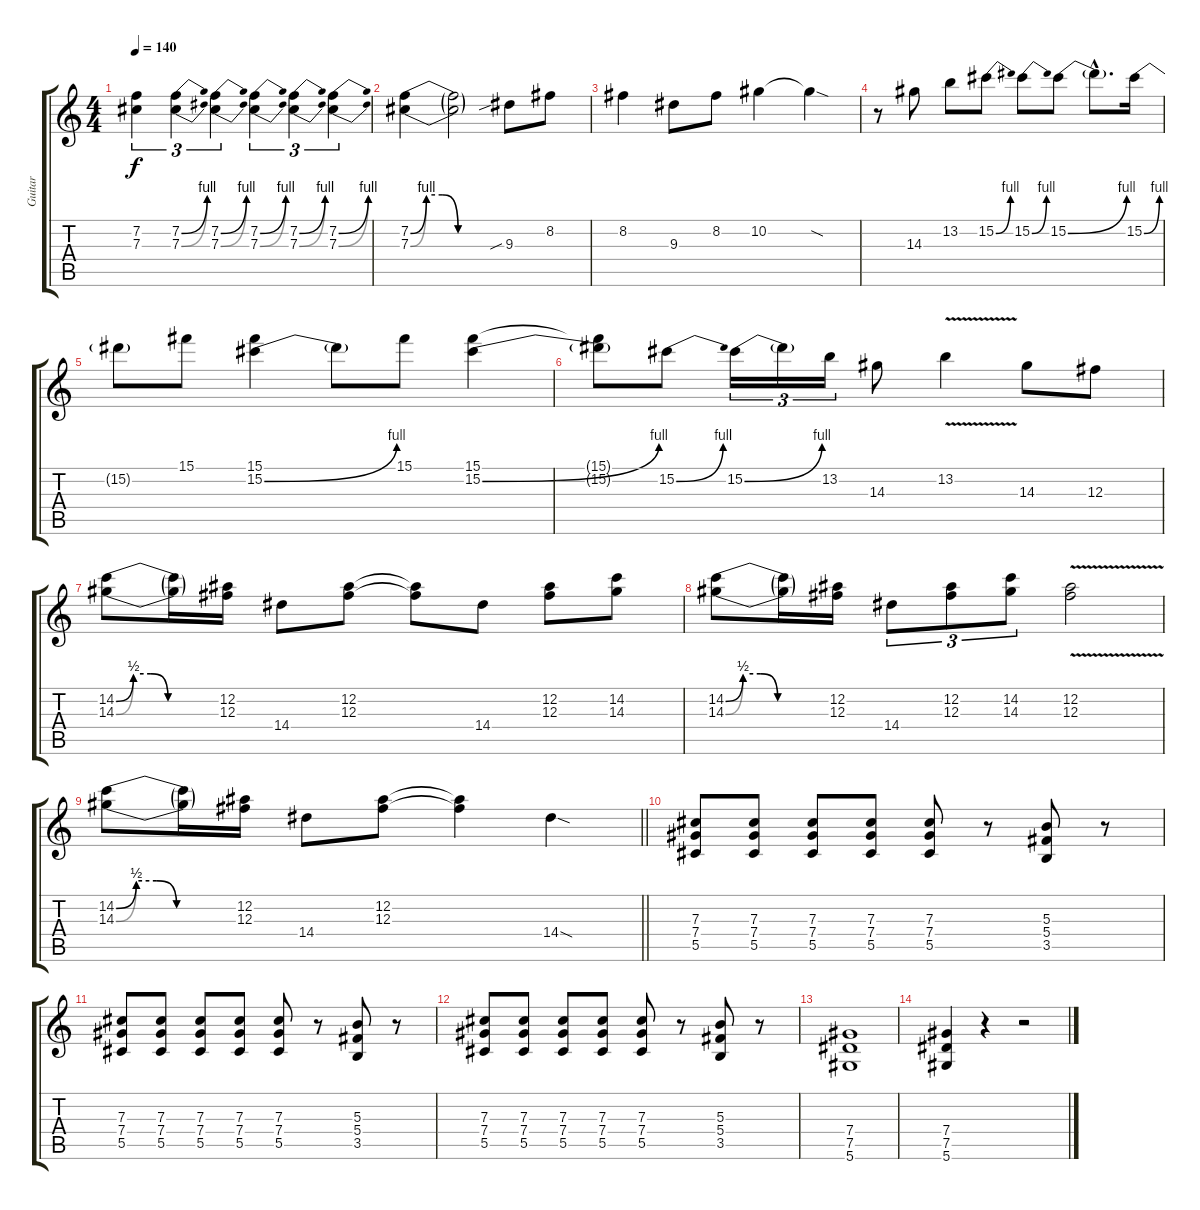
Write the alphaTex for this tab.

\track ("Guitar" "Guitar") {instrument distortionguitar}
\staff {score tabs}
\tuning (Eb4 Bb3 Gb3 Db3 Ab2 Eb2) {hide}
\ts (4 4)
\tempo 140
\clef g2
\ks c
(7.2{t} 7.3{t}).4{tu (3 2) dy f} (7.2{be (bend 0 0 60 4)} 7.3{be (bend 0 0 60 4)}).4{tu (3 2)} (7.2{be (bend 0 0 60 4)} 7.3{be (bend 0 0 60 4)}).4{tu (3 2)} (7.2{be (bend 0 0 60 4)} 7.3{be (bend 0 0 60 4)}).4{tu (3 2)} (7.2{be (bend 0 0 60 4)} 7.3{be (bend 0 0 60 4)}).4{tu (3 2)} (7.2{be (bend 0 0 60 4)} 7.3{be (bend 0 0 60 4)}).4{tu (3 2)} |
(7.2{be (custom 0 0 10 4 20 4 30 0 60 0)} 7.3{be (custom 0 0 10 4 20 4 30 0 60 0)}).4 (7.2{t} 7.3{t}).2 9.3{sib}.8 8.2.8 |
8.2.4 9.3.8 8.2.8 10.2.4 10.2{sod t}.4 |
r.8 14.3.8 13.2.8 15.2{be (bend 0 0 60 4)}.8 15.2{be (bend 0 0 60 4)}.8 15.2{be (bend 0 0 60 4)}.8 15.2{hac t}.8{d} 15.2{be (bend 0 0 60 4)}.16 |
15.2{t}.8 15.1.8 (15.1 15.2{be (bend 0 0 60 4)}).4 15.2{t}.8 15.1.8 (15.1 15.2{be (bend 0 0 60 4)}).4 |
(15.1{t} 15.2{t}).8 15.2{be (bend 0 0 60 4)}.8 15.2{be (bend 0 0 60 4)}.16{tu (3 2)} 15.2{t}.16{tu (3 2)} 13.2.16{tu (3 2)} 14.3.8 13.2{v}.4 14.3.8 12.3.8 |
(14.2{be (custom 0 0 10 2 20 2 30 0 60 0)} 14.3{be (custom 0 0 10 2 20 2 30 0 60 0)}).8 (14.2{t} 14.3{t}).16 (12.2 12.3).16 14.4.8 (12.2 12.3).8 (12.2{t} 12.3{t}).8 14.4.8 (12.2 12.3).8 (14.2 14.3).8 |
(14.2{be (custom 0 0 10 2 20 2 30 0 60 0)} 14.3{be (custom 0 0 10 2 20 2 30 0 60 0)}).8 (14.2{t} 14.3{t}).16 (12.2 12.3).16 14.4.8{tu (3 2)} (12.2 12.3).8{tu (3 2)} (14.2 14.3).8{tu (3 2)} (12.2{v} 12.3{v}).2 |
\barLineRight lightlight
(14.2{be (custom 0 0 10 2 20 2 30 0 60 0)} 14.3{be (custom 0 0 10 2 20 2 30 0 60 0)}).8 (14.2{t} 14.3{t}).16 (12.2 12.3).16 14.4.8 (12.2 12.3).8 (12.2{t} 12.3{t}).4 14.4{sod}.4 |
(7.3 7.4 5.5).8 (7.3 7.4 5.5).8 (7.3 7.4 5.5).8 (7.3 7.4 5.5).8 (7.3 7.4 5.5).8 r.8 (5.3 5.4 3.5).8 r.8 |
(7.3 7.4 5.5).8 (7.3 7.4 5.5).8 (7.3 7.4 5.5).8 (7.3 7.4 5.5).8 (7.3 7.4 5.5).8 r.8 (5.3 5.4 3.5).8 r.8 |
(7.3 7.4 5.5).8 (7.3 7.4 5.5).8 (7.3 7.4 5.5).8 (7.3 7.4 5.5).8 (7.3 7.4 5.5).8 r.8 (5.3 5.4 3.5).8 r.8 |
(7.4 7.5 5.6).1{txt ""} |
(7.4 7.5 5.6).4 r.4 r.2
